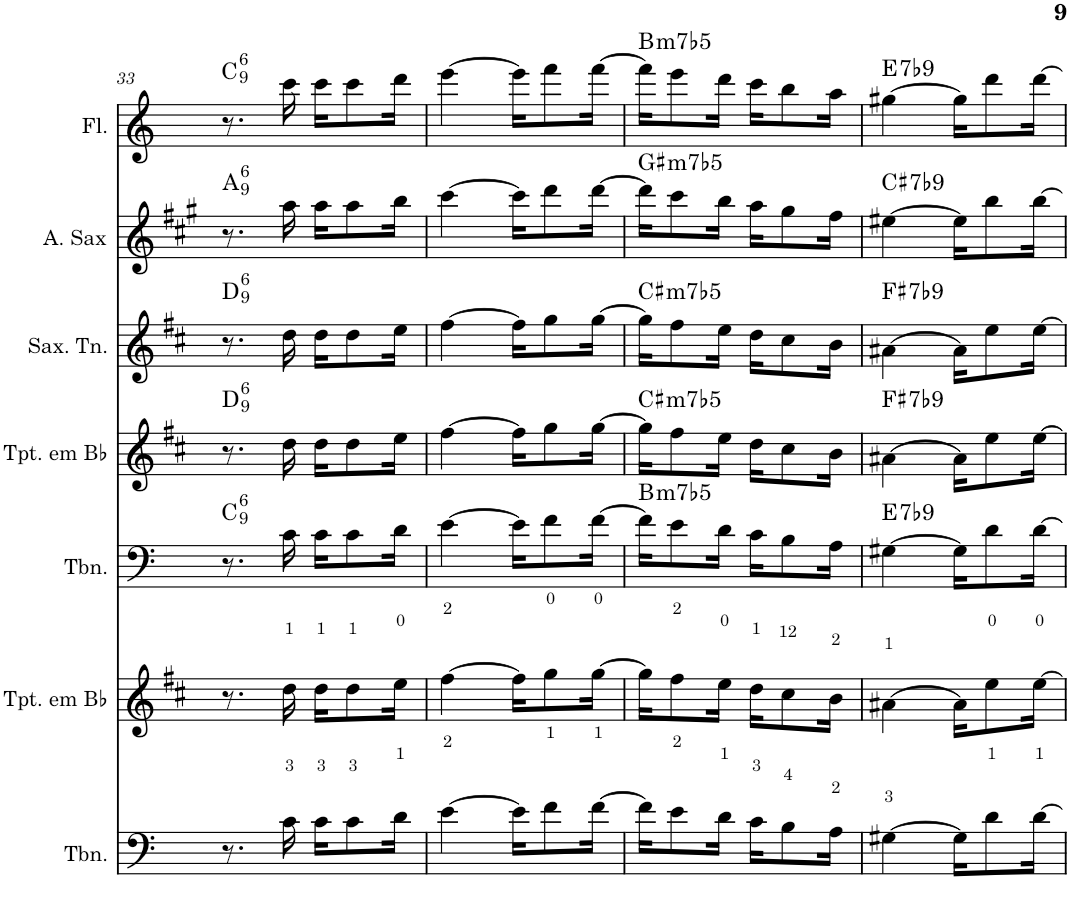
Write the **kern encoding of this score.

**kern	**kern	**kern	**harte	**kern	**harte	**kern	**harte	**kern	**harte	**kern	**harte
*part7	*part6	*part5	*part5	*part4	*part4	*part3	*part3	*part2	*part2	*part1	*part1
*staff7	*staff6	*staff5	*	*staff4	*	*staff3	*	*staff2	*	*staff1	*
*I"Trombone	*I"Trompete em Bb	*I"Trombone	*	*I"Trompete em Bb	*	*I"Saxofone Tenor	*	*I"Saxofone Alto	*	*I"Flauta Transversal	*
*I'Tbn.	*I'Tpt. em Bb	*I'Tbn.	*	*I'Tpt. em Bb	*	*I'Sax. Tn.	*	*	*	*I'Fl.	*
!!LO:PB:g=z
*clefF4	*clefG2	*clefF4	*	*clefG2	*	*clefG2	*	*clefG2	*	*clefG2	*
*	*Trd1c2	*	*	*Trd1c2	*	*Trd8c14	*	*Trd5c9	*	*	*
*k[]	*k[f#c#]	*k[]	*	*k[f#c#]	*	*k[f#c#]	*	*k[f#c#g#]	*	*k[]	*
*M2/4	*M2/4	*M2/4	*	*M2/4	*	*M2/4	*	*M2/4	*	*M2/4	*
=33	=33	=33	=33	=33	=33	=33	=33	=33	=33	=33	=33
!	!	!	!LO:H:kt=6	!	!LO:H:kt=6	!	!LO:H:kt=6	!	!LO:H:kt=6	!	!LO:H:kt=6
8.r	8.r	8.r	C:maj6(9)	8.r	D:maj6(9)	8.r	D:maj6(9)	8.r	A:maj6(9)	8.r	C:maj6(9)
16c\	16dd\	16c\	.	16dd\	.	16dd\	.	16aa\	.	16ccc\	.
16c\KL	16dd\KL	16c\KL	.	16dd\KL	.	16dd\KL	.	16aa\KL	.	16ccc\KL	.
8c\	8dd\	8c\	.	8dd\	.	8dd\	.	8aa\	.	8ccc\	.
16d\Jk	16ee\Jk	16d\Jk	.	16ee\Jk	.	16ee\Jk	.	16bb\Jk	.	16ddd\Jk	.
=34	=34	=34	=34	=34	=34	=34	=34	=34	=34	=34	=34
[4e\	[4ff#\	[4e\	.	[4ff#\	.	[4ff#\	.	[4ccc#\	.	[4eee\	.
16e\KL]	16ff#\KL]	16e\KL]	.	16ff#\KL]	.	16ff#\KL]	.	16ccc#\KL]	.	16eee\KL]	.
8f\	8gg\	8f\	.	8gg\	.	8gg\	.	8ddd\	.	8fff\	.
[16f\Jk	[16gg\Jk	[16f\Jk	.	[16gg\Jk	.	[16gg\Jk	.	[16ddd\Jk	.	[16fff\Jk	.
=35	=35	=35	=35	=35	=35	=35	=35	=35	=35	=35	=35
!	!	!	!LO:H:kt=m7b5	!	!LO:H:kt=m7b5	!	!LO:H:kt=m7b5	!	!LO:H:kt=m7b5	!	!LO:H:kt=m7b5
16f\KL]	16gg\KL]	16f\KL]	B:hdim7	16gg\KL]	C#:hdim7	16gg\KL]	C#:hdim7	16ddd\KL]	G#:hdim7	16fff\KL]	B:hdim7
8e\	8ff#\	8e\	.	8ff#\	.	8ff#\	.	8ccc#\	.	8eee\	.
16d\Jk	16ee\Jk	16d\Jk	.	16ee\Jk	.	16ee\Jk	.	16bb\Jk	.	16ddd\Jk	.
16c\KL	16dd\KL	16c\KL	.	16dd\KL	.	16dd\KL	.	16aa\KL	.	16ccc\KL	.
8B\	8cc#\	8B\	.	8cc#\	.	8cc#\	.	8gg#\	.	8bb\	.
16A\Jk	16b\Jk	16A\Jk	.	16b\Jk	.	16b\Jk	.	16ff#\Jk	.	16aa\Jk	.
=36	=36	=36	=36	=36	=36	=36	=36	=36	=36	=36	=36
!	!	!	!LO:H:kt=7	!	!LO:H:kt=7	!	!LO:H:kt=7	!	!LO:H:kt=7	!	!LO:H:kt=7
[4G#X\	[4a#X\	[4G#X\	E:7(b9)	[4a#X\	F#:7(b9)	[4a#X\	F#:7(b9)	[4ee#X\	C#:7(b9)	[4gg#X\	E:7(b9)
16G#\KL]	16a#\KL]	16G#\KL]	.	16a#\KL]	.	16a#\KL]	.	16ee#\KL]	.	16gg#\KL]	.
8d\	8ee\	8d\	.	8ee\	.	8ee\	.	8bb\	.	8ddd\	.
[16d\Jk	[16ee\Jk	[16d\Jk	.	[16ee\Jk	.	[16ee\Jk	.	[16bb\Jk	.	[16ddd\Jk	.
=	=	=	=	=	=	=	=	=	=	=	=
*-	*-	*-	*-	*-	*-	*-	*-	*-	*-	*-	*-
